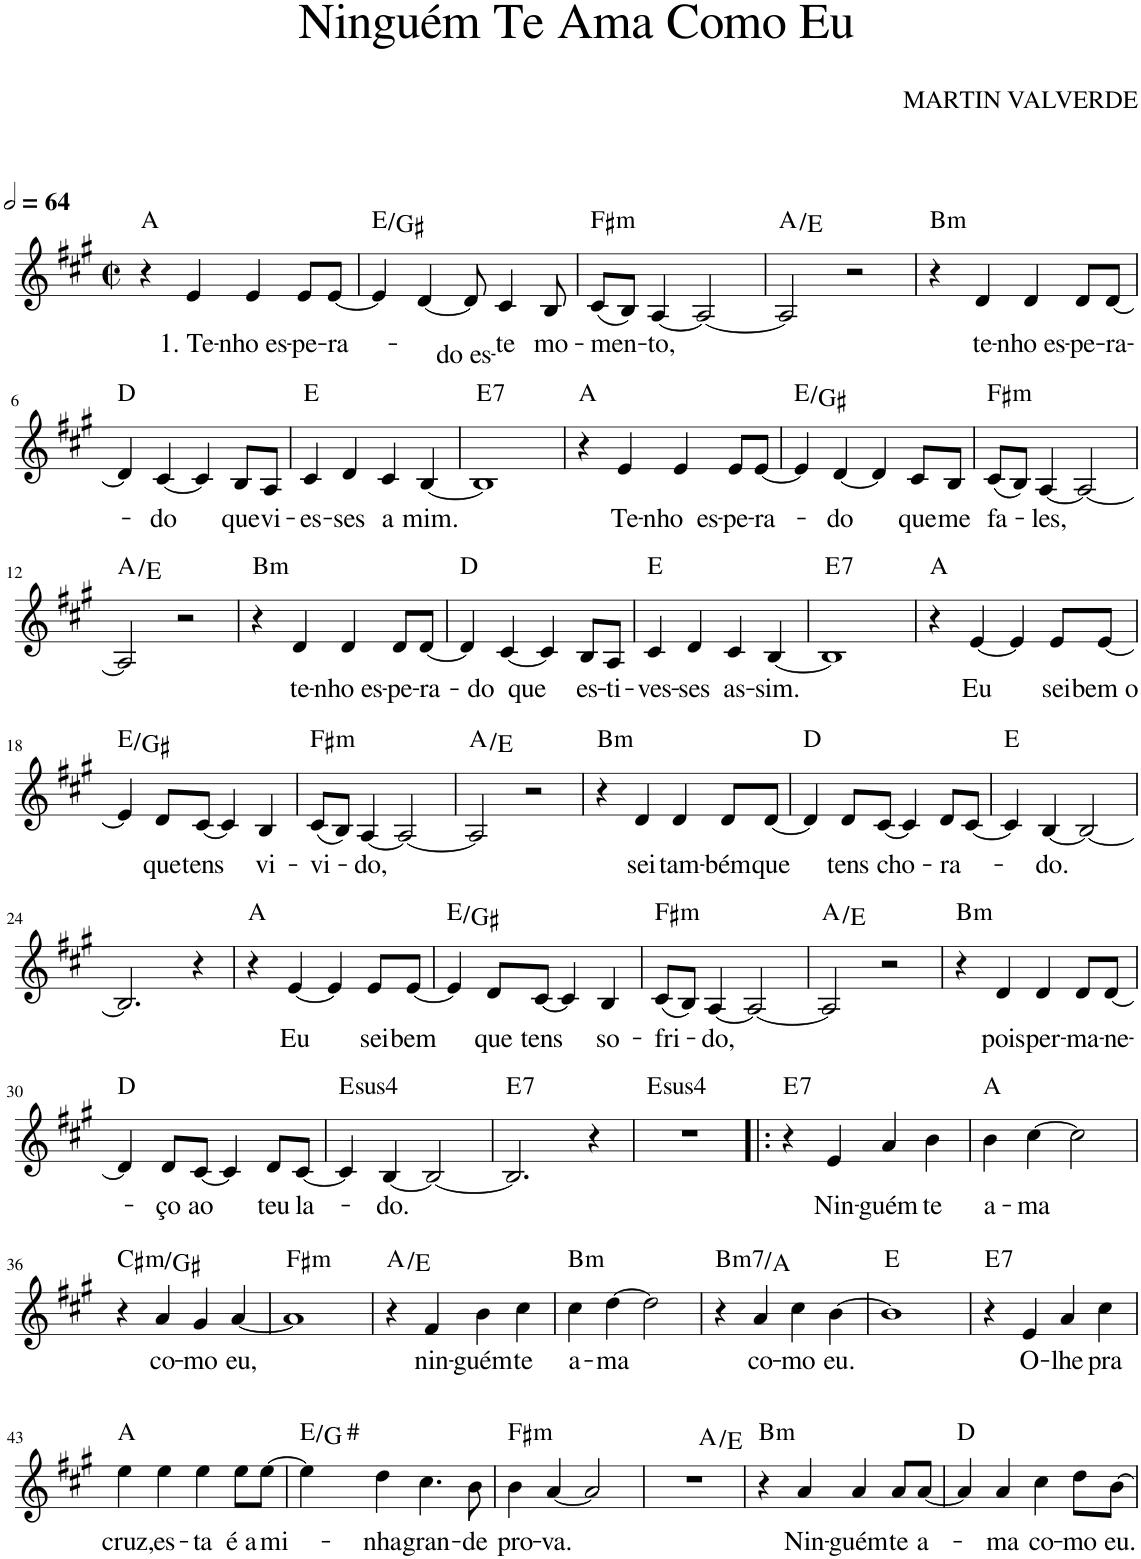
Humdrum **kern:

**kern	**text	**harte
*part1	*part1	*part1
*staff1	*staff1	*
*I"Voz	*	*
*I'Vo.	*	*
*clefG2	*	*
*k[f#c#g#]	*	*
*M2/2	*	*
*met(c|)	*	*
*MM128	*	*
=1	=1	=1
4r	.	A:maj
!	!LO:LY:b	!
4e/	1. Te-	.
!	!LO:LY:b	!
4e/	nho es-	.
!	!LO:LY:b	!
8e/L	-pe-	.
!	!LO:LY:b	!
[8e/J	-ra-	.
=2	=2	=2
4e/]	.	E:maj/3
!	!LO:LY:b	!
[4d/	do es-	.
8d/]	.	.
!	!LO:LY:b	!
4c#/	-te	.
!	!LO:LY:b	!
8B/	mo-	.
=3	=3	=3
!	!LO:LY:b	!LO:H:kt=m
(8c#/L	-men-	F#:min
8B/J)	.	.
!	!LO:LY:b	!
[4A/	-to,	.
2A/_	.	.
=4	=4	=4
2A/]	.	A:maj/5
2r	.	.
=5	=5	=5
!	!	!LO:H:kt=m
4r	.	B:min
!	!LO:LY:b	!
4d/	te-	.
!	!LO:LY:b	!
4d/	-nho es-	.
!	!LO:LY:b	!
8d/L	-pe-	.
!	!LO:LY:b	!
[8d/J	-ra-	.
!!LO:LB:g=z
=6	=6	=6
4d/]	.	D:maj
!	!LO:LY:b	!
[4c#/	-do	.
4c#/]	.	.
!	!LO:LY:b	!
8B/L	que	.
!	!LO:LY:b	!
8A/J	vi-	.
=7	=7	=7
!	!LO:LY:b	!
4c#/	-es-	E:maj
!	!LO:LY:b	!
4d/	-ses	.
!	!LO:LY:b	!
4c#/	a	.
!	!LO:LY:b	!
[4B/	mim.	.
=8	=8	=8
!	!	!LO:H:kt=7
1B]	.	E:7
=9	=9	=9
4r	.	A:maj
!	!LO:LY:b	!
4e/	Te-	.
!	!LO:LY:b	!
4e/	-nho es-	.
!	!LO:LY:b	!
8e/L	-pe-	.
!	!LO:LY:b	!
[8e/J	-ra-	.
=10	=10	=10
4e/]	.	E:maj/3
!	!LO:LY:b	!
[4d/	-do	.
4d/]	.	.
!	!LO:LY:b	!
8c#/L	que	.
!	!LO:LY:b	!
8B/J	me	.
=11	=11	=11
!	!LO:LY:b	!LO:H:kt=m
(8c#/L	fa-	F#:min
8B/J)	.	.
!	!LO:LY:b	!
[4A/	-les,	.
2A/_	.	.
!!LO:LB:g=z
=12	=12	=12
2A/]	.	A:maj/5
2r	.	.
=13	=13	=13
!	!	!LO:H:kt=m
4r	.	B:min
!	!LO:LY:b	!
4d/	te-	.
!	!LO:LY:b	!
4d/	-nho es-	.
!	!LO:LY:b	!
8d/L	pe-	.
!	!LO:LY:b	!
[8d/J	-ra-	.
=14	=14	=14
4d/]	.	D:maj
!	!LO:LY:b	!
[4c#/	-do que	.
4c#/]	.	.
!	!LO:LY:b	!
8B/L	es-	.
!	!LO:LY:b	!
8A/J	-ti-	.
=15	=15	=15
!	!LO:LY:b	!
4c#/	-ves-	E:maj
!	!LO:LY:b	!
4d/	-ses	.
!	!LO:LY:b	!
4c#/	as-	.
!	!LO:LY:b	!
[4B/	-sim.	.
=16	=16	=16
!	!	!LO:H:kt=7
1B]	.	E:7
=17	=17	=17
4r	.	A:maj
!	!LO:LY:b	!
[4e/	Eu	.
4e/]	.	.
!	!LO:LY:b	!
8e/L	sei	.
!	!LO:LY:b	!
[8e/J	bem o	.
!!LO:LB:g=z
=18	=18	=18
4e/]	.	E:maj/3
!	!LO:LY:b	!
8d/L	que	.
!	!LO:LY:b	!
[8c#/J	tens	.
4c#/]	.	.
!	!LO:LY:b	!
4B/	vi-	.
=19	=19	=19
!	!LO:LY:b	!LO:H:kt=m
(8c#/L	-vi-	F#:min
8B/J)	.	.
!	!LO:LY:b	!
[4A/	-do,	.
2A/_	.	.
=20	=20	=20
2A/]	.	A:maj/5
2r	.	.
=21	=21	=21
!	!	!LO:H:kt=m
4r	.	B:min
!	!LO:LY:b	!
4d/	sei	.
!	!LO:LY:b	!
4d/	tam-	.
!	!LO:LY:b	!
8d/L	-bém	.
!	!LO:LY:b	!
[8d/J	que	.
=22	=22	=22
4d/]	.	D:maj
!	!LO:LY:b	!
8d/L	tens	.
!	!LO:LY:b	!
[8c#/J	cho-	.
4c#/]	.	.
!	!LO:LY:b	!
8d/L	-ra-	.
[8c#/J	.	.
=23	=23	=23
4c#/]	.	E:maj
!	!LO:LY:b	!
[4B/	-do.	.
2B/_	.	.
!!LO:LB:g=z
=24	=24	=24
2.B/]	.	.
4r	.	.
=25	=25	=25
4r	.	A:maj
!	!LO:LY:b	!
[4e/	Eu	.
4e/]	.	.
!	!LO:LY:b	!
8e/L	sei	.
!	!LO:LY:b	!
[8e/J	bem	.
=26	=26	=26
4e/]	.	E:maj/3
!	!LO:LY:b	!
8d/L	que	.
!	!LO:LY:b	!
[8c#/J	tens	.
4c#/]	.	.
!	!LO:LY:b	!
4B/	so-	.
=27	=27	=27
!	!LO:LY:b	!LO:H:kt=m
(8c#/L	fri-	F#:min
8B/J)	.	.
!	!LO:LY:b	!
[4A/	-do,	.
2A/_	.	.
=28	=28	=28
2A/]	.	A:maj/5
2r	.	.
=29	=29	=29
!	!	!LO:H:kt=m
4r	.	B:min
!	!LO:LY:b	!
4d/	pois	.
!	!LO:LY:b	!
4d/	per-	.
!	!LO:LY:b	!
8d/L	-ma-	.
!	!LO:LY:b	!
[8d/J	-ne-	.
!!LO:LB:g=z
=30	=30	=30
4d/]	.	D:maj
!	!LO:LY:b	!
8d/L	-ço	.
!	!LO:LY:b	!
[8c#/J	ao	.
4c#/]	.	.
!	!LO:LY:b	!
8d/L	teu	.
!	!LO:LY:b	!
[8c#/J	la-	.
=31	=31	=31
!	!	!LO:H:kt=4
4c#/]	.	E:sus4
!	!LO:LY:b	!
[4B/	-do.	.
2B/_	.	.
=32	=32	=32
!	!	!LO:H:kt=7
2.B/]	.	E:7
4r	.	.
=33	=33	=33
!	!	!LO:H:kt=4
1r	.	E:sus4
=34!|:	=34!|:	=34!|:
!	!	!LO:H:kt=7
4r	.	E:7
!	!LO:LY:b	!
4e/	Nin-	.
!	!LO:LY:b	!
4a/	-guém	.
!	!LO:LY:b	!
4b\	te	.
=35	=35	=35
!	!LO:LY:b	!
4b\	a-	A:maj
!	!LO:LY:b	!
[4cc#\	-ma	.
2cc#\]	.	.
!!LO:LB:g=z
=36	=36	=36
!	!	!LO:H:kt=m
4r	.	C#:min/5
!	!LO:LY:b	!
4a/	co-	.
!	!LO:LY:b	!
4g#/	-mo	.
!	!LO:LY:b	!
[4a/	eu,	.
=37	=37	=37
!	!	!LO:H:kt=m
1a]	.	F#:min
=38	=38	=38
4r	.	A:maj/5
!	!LO:LY:b	!
4f#/	nin-	.
!	!LO:LY:b	!
4b\	-guém	.
!	!LO:LY:b	!
4cc#\	te	.
=39	=39	=39
!	!LO:LY:b	!LO:H:kt=m
4cc#\	a-	B:min
!	!LO:LY:b	!
[4dd\	-ma	.
2dd\]	.	.
=40	=40	=40
!	!	!LO:H:kt=m7
4r	.	B:min7/b7
!	!LO:LY:b	!
4a/	co-	.
!	!LO:LY:b	!
4cc#\	-mo	.
!	!LO:LY:b	!
[4b\	eu.	.
=41	=41	=41
1b]	.	E:maj
=42	=42	=42
!	!	!LO:H:kt=7
4r	.	E:7
!	!LO:LY:b	!
4e/	O-	.
!	!LO:LY:b	!
4a/	-lhe	.
!	!LO:LY:b	!
4cc#\	pra	.
!!LO:LB:g=z
=43	=43	=43
!	!LO:LY:b	!
4ee\	cruz,	A:maj
!	!LO:LY:b	!
4ee\	es-	.
!	!LO:LY:b	!
4ee\	-ta	.
!	!LO:LY:b	!
8ee\L	é a	.
!	!LO:LY:b	!
[8ee\J	mi-	.
=44	=44	=44
!	!	!LO:H:n=2:kt=#
4ee\]	.	E:maj/b3 N
!	!LO:LY:b	!
4dd\	-nha	.
!	!LO:LY:b	!
4.cc#\	gran-	.
!	!LO:LY:b	!
8b\	-de	.
=45	=45	=45
!	!LO:LY:b	!LO:H:kt=m
4b\	pro-	F#:min
!	!LO:LY:b	!
[4a/	-va.	.
2a/]	.	.
=46	=46	=46
*^	*	*
1r	2ryy	.	.
.	2ryy	.	A:maj/5
=47	=47	=47	=47
!	!	!	!LO:H:kt=m
*v	*v	*	*
4r	.	B:min
!	!LO:LY:b	!
4a/	Nin-	.
!	!LO:LY:b	!
4a/	-guém	.
!	!LO:LY:b	!
8a/L	te	.
!	!LO:LY:b	!
[8a/J	a-	.
=48	=48	=48
4a/]	.	D:maj
!	!LO:LY:b	!
4a/	-ma	.
!	!LO:LY:b	!
4cc#\	co-	.
!	!LO:LY:b	!
8dd\L	-mo	.
!	!LO:LY:b	!
[8b\J	eu.	.
=	=	=
*-	*-	*-
